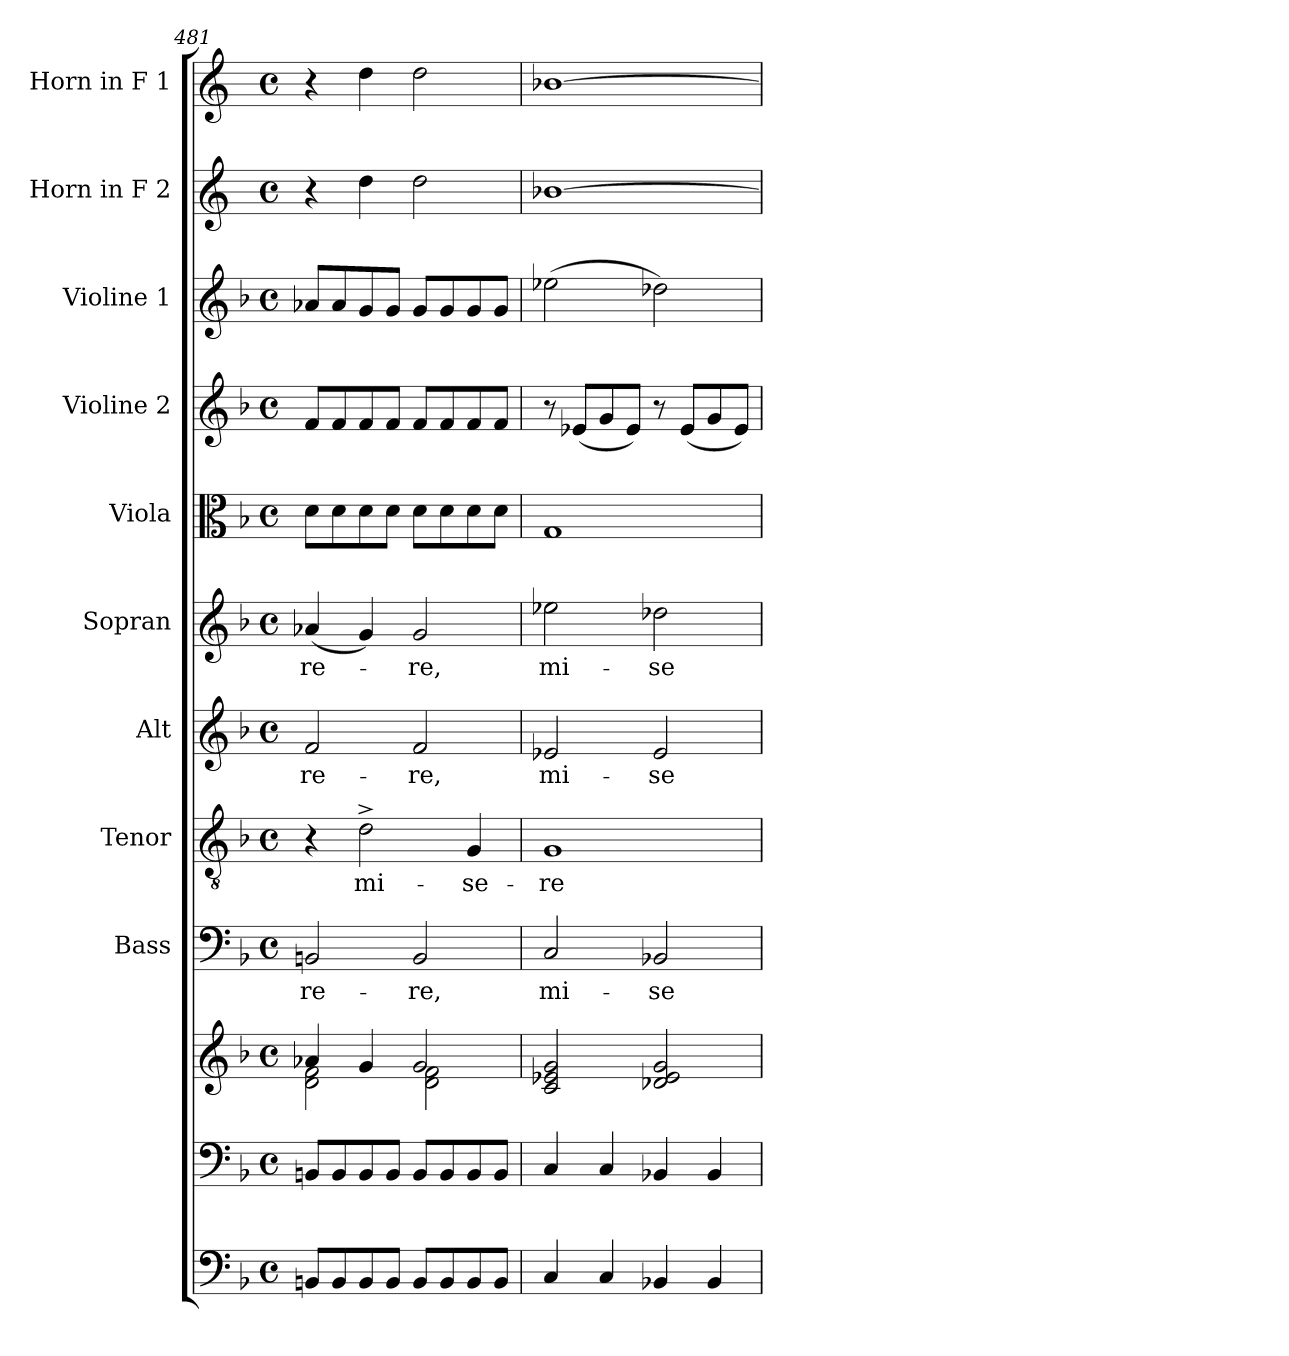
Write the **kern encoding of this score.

**kern	**kern	**kern	**kern	**text	**kern	**text	**kern	**text	**kern	**text	**kern	**kern	**kern	**kern	**kern
*part11	*part10	*part10	*part9	*part9	*part8	*part8	*part7	*part7	*part6	*part6	*part5	*part4	*part3	*part2	*part1
*staff12	*staff11	*staff10	*staff9	*staff9	*staff8	*staff8	*staff7	*staff7	*staff6	*staff6	*staff5	*staff4	*staff3	*staff2	*staff1
*	*	*	*I"Bass	*	*I"Tenor	*	*I"Alt	*	*I"Sopran	*	*I"Viola	*I"Violine 2	*I"Violine 1	*I"Horn in F 2	*I"Horn in F 1
*	*	*	*I'B.	*	*I'T.	*	*I'A.	*	*I'S.	*	*I'Vla.	*I'Vl. 2	*I'Vl. 1	*	*
!!LO:PB:g=z
*clefF4	*clefF4	*clefG2	*clefF4	*	*clefGv2	*	*clefG2	*	*clefG2	*	*clefC3	*clefG2	*clefG2	*clefG2	*clefG2
*ITrd7c12	*	*	*	*	*	*	*	*	*	*	*	*	*	*ITrd4c7	*ITrd4c7
*k[b-]	*k[b-]	*k[b-]	*k[b-]	*	*k[b-]	*	*k[b-]	*	*k[b-]	*	*k[b-]	*k[b-]	*k[b-]	*k[b-]	*k[b-]
*F:	*F:	*F:	*F:	*	*F:	*	*F:	*	*F:	*	*F:	*F:	*F:	*F:	*F:
*M4/4	*M4/4	*M4/4	*M4/4	*	*M4/4	*	*M4/4	*	*M4/4	*	*M4/4	*M4/4	*M4/4	*M4/4	*M4/4
*met(c)	*met(c)	*met(c)	*met(c)	*	*met(c)	*	*met(c)	*	*met(c)	*	*met(c)	*met(c)	*met(c)	*met(c)	*met(c)
=481	=481	=481	=481	=481	=481	=481	=481	=481	=481	=481	=481	=481	=481	=481	=481
*	*	*^	*	*	*	*	*	*	*	*	*	*	*	*	*
!	!	!	!	!	!LO:LY:b	!	!	!	!LO:LY:b	!	!LO:LY:b	!	!	!	!	!
8BBBn/L	8BBn/L	4a-X/	2d\ 2f\	2BBn/	-re-	4r	.	2f/	-re-	(<4a-X/	-re-	8d\L	8f/L	8a-X/L	4r	4r
8BBB/	8BB/	.	.	.	.	.	.	.	.	.	.	8d\	8f/	8a-/	.	.
!	!	!	!	!	!	!	!LO:LY:b	!	!	!	!	!	!	!	!	!
8BBB/	8BB/	4g/	.	.	.	2d^>\	mi-	.	.	4g/)	.	8d\	8f/	8g/	4g\	4g\
8BBB/J	8BB/J	.	.	.	.	.	.	.	.	.	.	8d\J	8f/J	8g/J	.	.
!	!	!	!	!	!LO:LY:b	!	!	!	!LO:LY:b	!	!LO:LY:b	!	!	!	!	!
8BBB/L	8BB/L	2g/	2d\ 2f\	2BB/	-re,	.	.	2f/	-re,	2g/	-re,	8d\L	8f/L	8g/L	2g\	2g\
8BBB/	8BB/	.	.	.	.	.	.	.	.	.	.	8d\	8f/	8g/	.	.
!	!	!	!	!	!	!	!LO:LY:b	!	!	!	!	!	!	!	!	!
8BBB/	8BB/	.	.	.	.	4G/	-se-	.	.	.	.	8d\	8f/	8g/	.	.
8BBB/J	8BB/J	.	.	.	.	.	.	.	.	.	.	8d\J	8f/J	8g/J	.	.
*	*	*v	*v	*	*	*	*	*	*	*	*	*	*	*	*	*
=482	=482	=482	=482	=482	=482	=482	=482	=482	=482	=482	=482	=482	=482	=482	=482
!	!	!	!	!LO:LY:b	!	!LO:LY:b	!	!LO:LY:b	!	!LO:LY:b	!	!	!	!	!
4CC/	4C/	2c/ 2e-X/ 2g/	2C/	mi-	1G	-re-	2e-X/	mi-	2ee-X\	mi-	1G	8r	(>2ee-X\	[1e-X	[1e-X
.	.	.	.	.	.	.	.	.	.	.	.	(<8e-X/L	.	.	.
4CC/	4C/	.	.	.	.	.	.	.	.	.	.	8g/	.	.	.
.	.	.	.	.	.	.	.	.	.	.	.	8e-/J)	.	.	.
!	!	!	!	!LO:LY:b	!	!	!	!LO:LY:b	!	!LO:LY:b	!	!	!	!	!
4BBB-X/	4BB-X/	2d-X/ 2e-/ 2g/	2BB-X/	-se-	.	.	2e-/	-se-	2dd-X\	-se-	.	8r	2dd-X\)	.	.
.	.	.	.	.	.	.	.	.	.	.	.	(<8e-/L	.	.	.
4BBB-/	4BB-/	.	.	.	.	.	.	.	.	.	.	8g/	.	.	.
.	.	.	.	.	.	.	.	.	.	.	.	8e-/J)	.	.	.
=	=	=	=	=	=	=	=	=	=	=	=	=	=	=	=
*-	*-	*-	*-	*-	*-	*-	*-	*-	*-	*-	*-	*-	*-	*-	*-
